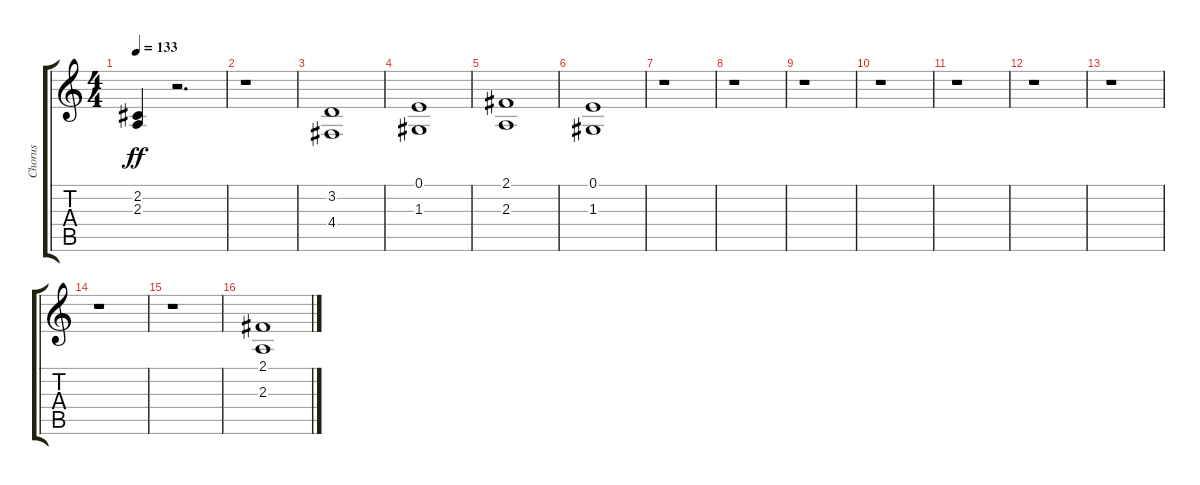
\track ("Chorus" "Chorus") {instrument clarinet}
\staff {score tabs}
\tuning (E4 B3 G3 D3 A2 E2) {hide}
\ts (4 4)
\tempo 133
\clef g2
\ks c
(2.2 2.3).4{dy ff} r.2{d} |
r.1 |
(3.2 4.4).1 |
(0.1 1.3).1 |
(2.1 2.3).1 |
(0.1 1.3).1 |
r.1 |
r.1 |
r.1 |
r.1 |
r.1 |
r.1 |
r.1 |
r.1 |
r.1 |
(2.1 2.3).1
